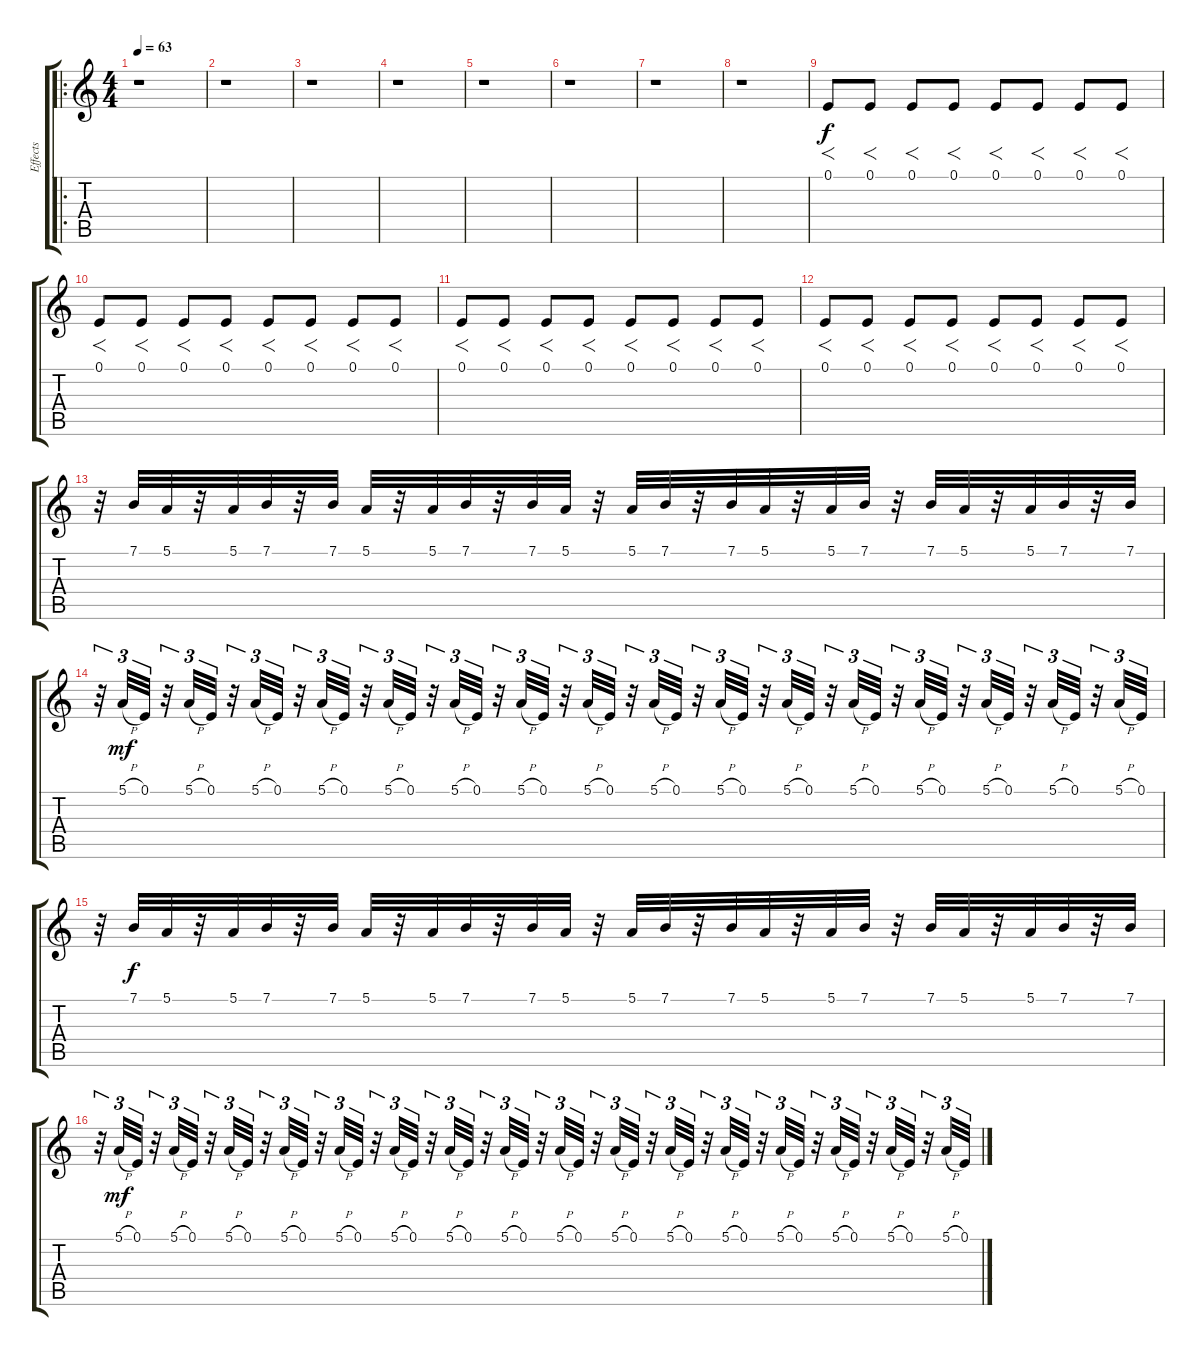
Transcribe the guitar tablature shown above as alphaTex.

\track ("Effects" "Effects") {instrument fx7echoes}
\staff {score tabs}
\tuning (E4 B3 G3 D3 A2 E2) {hide}
\ro
\ts (4 4)
\tempo 63
\clef g2
\ks c
r.1{dy f instrument fx7echoes} |
r.1 |
r.1 |
r.1 |
r.1 |
r.1 |
r.1 |
r.1 |
0.1.8{f volume 10} 0.1.8{f} 0.1.8{f} 0.1.8{f} 0.1.8{f} 0.1.8{f} 0.1.8{f} 0.1.8{f} |
0.1.8{f} 0.1.8{f} 0.1.8{f} 0.1.8{f} 0.1.8{f} 0.1.8{f} 0.1.8{f} 0.1.8{f} |
0.1.8{f} 0.1.8{f} 0.1.8{f} 0.1.8{f} 0.1.8{f} 0.1.8{f} 0.1.8{f} 0.1.8{f} |
0.1.8{f} 0.1.8{f} 0.1.8{f} 0.1.8{f} 0.1.8{f} 0.1.8{f} 0.1.8{f} 0.1.8{f} |
r.32{volume 8} 7.1.32 5.1.32 r.32 5.1.32 7.1.32 r.32 7.1.32 5.1.32 r.32 5.1.32 7.1.32 r.32 7.1.32 5.1.32 r.32 5.1.32 7.1.32 r.32 7.1.32 5.1.32 r.32 5.1.32 7.1.32 r.32 7.1.32 5.1.32 r.32 5.1.32 7.1.32 r.32 7.1.32 |
r.32{tu (3 2)} 5.1{h}.32{tu (3 2) dy mf} 0.1.32{tu (3 2)} r.32{tu (3 2)} 5.1{h}.32{tu (3 2)} 0.1.32{tu (3 2)} r.32{tu (3 2)} 5.1{h}.32{tu (3 2)} 0.1.32{tu (3 2)} r.32{tu (3 2)} 5.1{h}.32{tu (3 2)} 0.1.32{tu (3 2)} r.32{tu (3 2)} 5.1{h}.32{tu (3 2)} 0.1.32{tu (3 2)} r.32{tu (3 2)} 5.1{h}.32{tu (3 2)} 0.1.32{tu (3 2)} r.32{tu (3 2)} 5.1{h}.32{tu (3 2)} 0.1.32{tu (3 2)} r.32{tu (3 2)} 5.1{h}.32{tu (3 2)} 0.1.32{tu (3 2)} r.32{tu (3 2)} 5.1{h}.32{tu (3 2)} 0.1.32{tu (3 2)} r.32{tu (3 2)} 5.1{h}.32{tu (3 2)} 0.1.32{tu (3 2)} r.32{tu (3 2)} 5.1{h}.32{tu (3 2)} 0.1.32{tu (3 2)} r.32{tu (3 2)} 5.1{h}.32{tu (3 2)} 0.1.32{tu (3 2)} r.32{tu (3 2)} 5.1{h}.32{tu (3 2)} 0.1.32{tu (3 2)} r.32{tu (3 2)} 5.1{h}.32{tu (3 2)} 0.1.32{tu (3 2)} r.32{tu (3 2)} 5.1{h}.32{tu (3 2)} 0.1.32{tu (3 2)} r.32{tu (3 2)} 5.1{h}.32{tu (3 2)} 0.1.32{tu (3 2)} |
r.32 7.1.32{dy f} 5.1.32 r.32 5.1.32 7.1.32 r.32 7.1.32 5.1.32 r.32 5.1.32 7.1.32 r.32 7.1.32 5.1.32 r.32 5.1.32 7.1.32 r.32 7.1.32 5.1.32 r.32 5.1.32 7.1.32 r.32 7.1.32 5.1.32 r.32 5.1.32 7.1.32 r.32 7.1.32 |
r.32{tu (3 2)} 5.1{h}.32{tu (3 2) dy mf} 0.1.32{tu (3 2)} r.32{tu (3 2)} 5.1{h}.32{tu (3 2)} 0.1.32{tu (3 2)} r.32{tu (3 2)} 5.1{h}.32{tu (3 2)} 0.1.32{tu (3 2)} r.32{tu (3 2)} 5.1{h}.32{tu (3 2)} 0.1.32{tu (3 2)} r.32{tu (3 2)} 5.1{h}.32{tu (3 2)} 0.1.32{tu (3 2)} r.32{tu (3 2)} 5.1{h}.32{tu (3 2)} 0.1.32{tu (3 2)} r.32{tu (3 2)} 5.1{h}.32{tu (3 2)} 0.1.32{tu (3 2)} r.32{tu (3 2)} 5.1{h}.32{tu (3 2)} 0.1.32{tu (3 2)} r.32{tu (3 2)} 5.1{h}.32{tu (3 2)} 0.1.32{tu (3 2)} r.32{tu (3 2)} 5.1{h}.32{tu (3 2)} 0.1.32{tu (3 2)} r.32{tu (3 2)} 5.1{h}.32{tu (3 2)} 0.1.32{tu (3 2)} r.32{tu (3 2)} 5.1{h}.32{tu (3 2)} 0.1.32{tu (3 2)} r.32{tu (3 2)} 5.1{h}.32{tu (3 2)} 0.1.32{tu (3 2)} r.32{tu (3 2)} 5.1{h}.32{tu (3 2)} 0.1.32{tu (3 2)} r.32{tu (3 2)} 5.1{h}.32{tu (3 2)} 0.1.32{tu (3 2)} r.32{tu (3 2)} 5.1{h}.32{tu (3 2)} 0.1.32{tu (3 2)}
